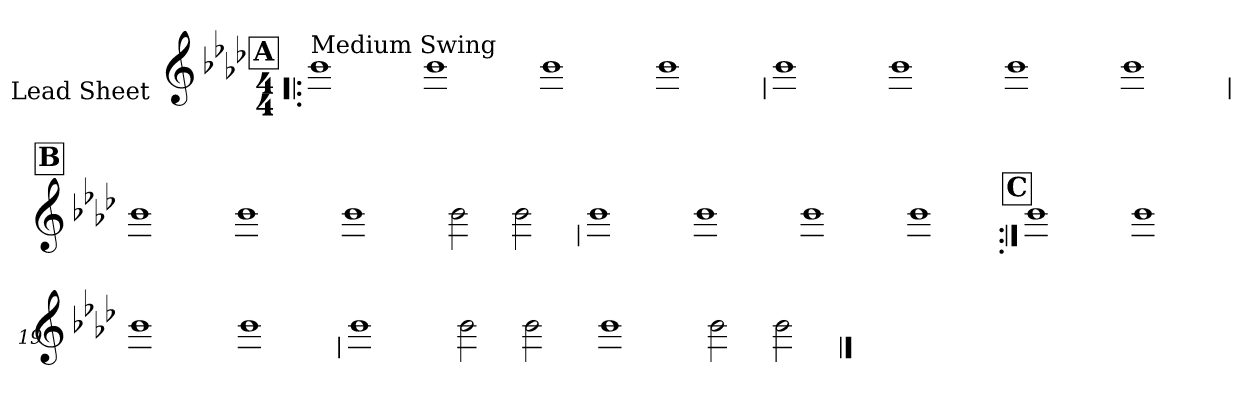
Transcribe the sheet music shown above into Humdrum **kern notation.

**kern
*part1
*staff1
*I"Lead Sheet
*stria0
*clefG2
*k[b-e-a-d-]
*A-:
*M4/4
!!LO:REH:place=s1:a:t=A
=1!|:
!LO:TX:a:t=Medium Swing
1b-
=2-
1b-
=3-
1b-
=4-
1b-
!!LO:LB:g=z
=5
1b-
=6-
1b-
=7-
1b-
=8-
1b-
!!LO:LB:g=z
!!LO:REH:place=s1:a:t=B
=9
1b-
=10-
1b-
=11-
1b-
=12-
2b-
2b-
!!LO:LB:g=z
=13
1b-
=14-
1b-
=15-
1b-
=16-
1b-
!!LO:LB:g=z
!!LO:REH:place=s1:a:t=C
=17:|!
1b-
=18-
1b-
=19-
1b-
=20-
1b-
!!LO:LB:g=z
=21
1b-
=22-
2b-
2b-
=23-
1b-
=24-
2b-
2b-
==
*-
